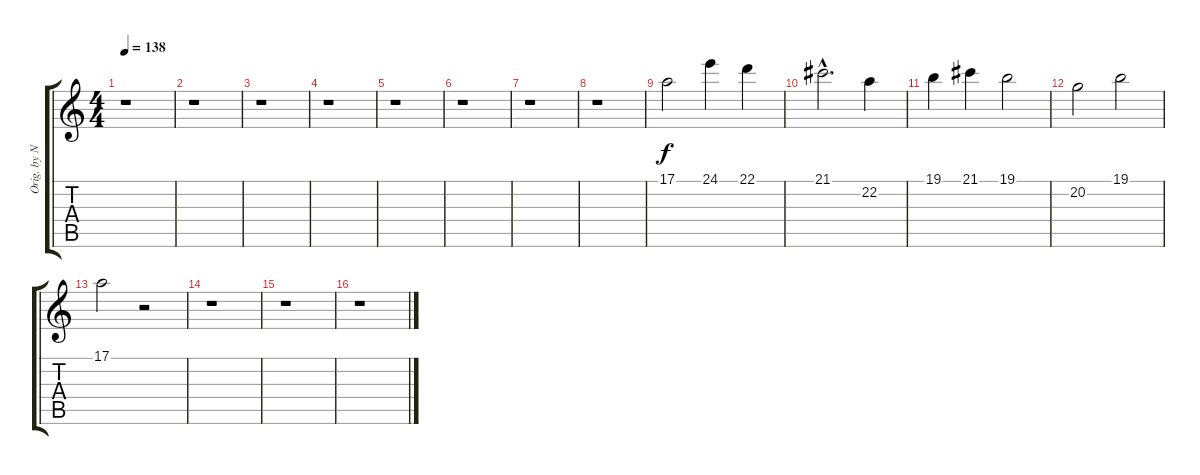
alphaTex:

\track ("Orig. by Nobuo Uematsu" "Orig. by N") {instrument honkytonkpiano}
\staff {score tabs}
\tuning (E4 B3 G3 D3 A2 E2) {hide}
\ts (4 4)
\tempo 138
\clef g2
\ks c
r.1{dy f} |
r.1 |
r.1 |
r.1 |
r.1 |
r.1 |
r.1 |
r.1 |
17.1.2 24.1.4 22.1.4 |
21.1{hac}.2{d} 22.2.4 |
19.1.4 21.1.4 19.1.2 |
20.2.2 19.1.2 |
17.1.2 r.2 |
r.1 |
r.1 |
r.1
